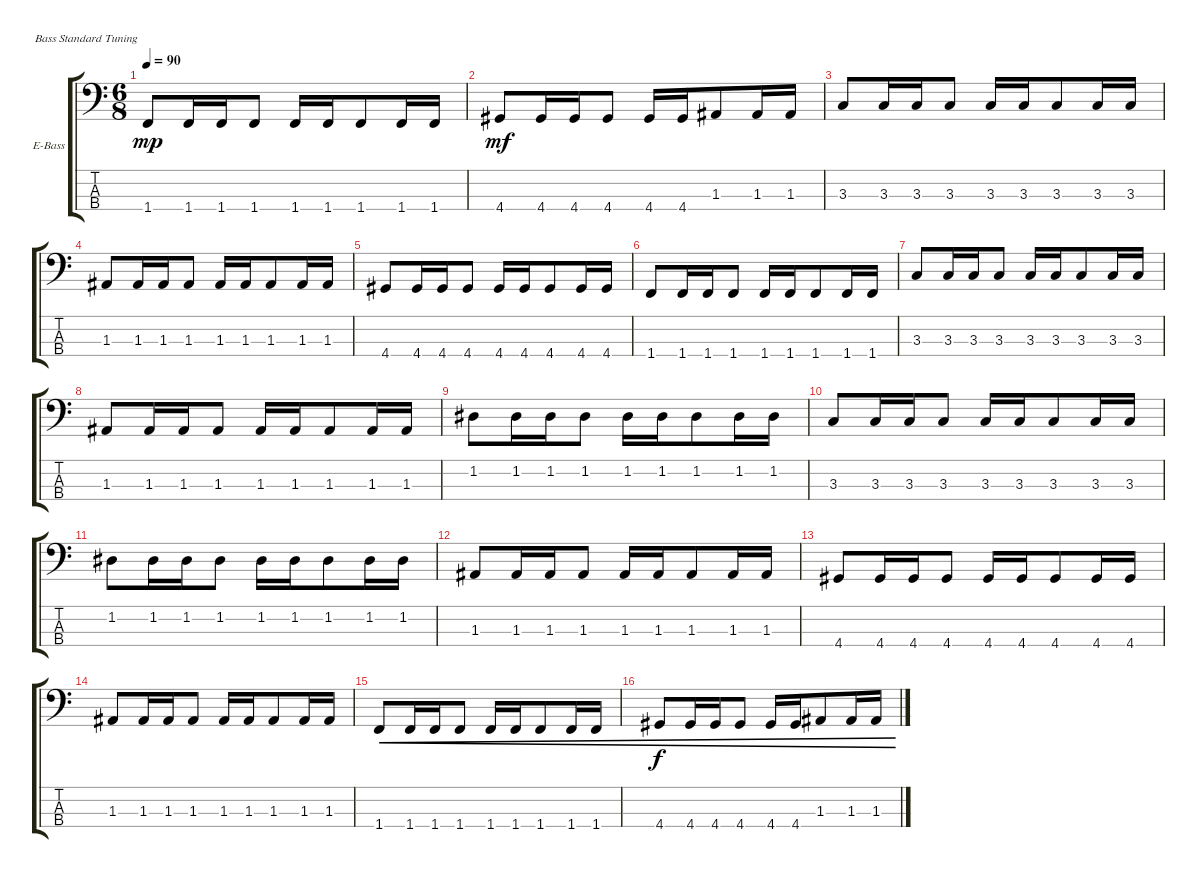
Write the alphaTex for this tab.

\defaultSystemsLayout 4
\bracketExtendMode groupsimilarinstruments
\firstSystemTrackNameOrientation horizontal
\otherSystemsTrackNameOrientation horizontal
\track ("Electric Bass" "E-Bass") {instrument electricbassfinger}
\staff {score tabs}
\tuning (G2 D2 A1 E1)
\ts (6 8)
\tempo 90
\clef f4
\scale
0.333333
\ks c
1.4.8{dy mp} 1.4.16 1.4.16 1.4.8 1.4.16 1.4.16 1.4.8 1.4.16 1.4.16 |
\scale
0.333333 4.4.8{dy mf} 4.4.16 4.4.16 4.4.8 4.4.16 4.4.16 1.3.8 1.3.16 1.3.16 |
\scale
0.333333 3.3.8 3.3.16 3.3.16 3.3.8 3.3.16 3.3.16 3.3.8 3.3.16 3.3.16 |
\scale
0.333333 1.3.8 1.3.16 1.3.16 1.3.8 1.3.16 1.3.16 1.3.8 1.3.16 1.3.16 |
\scale
0.333333 4.4.8 4.4.16 4.4.16 4.4.8 4.4.16 4.4.16 4.4.8 4.4.16 4.4.16 |
\scale
0.333333 1.4.8 1.4.16 1.4.16 1.4.8 1.4.16 1.4.16 1.4.8 1.4.16 1.4.16 |
\scale
0.333333 3.3.8 3.3.16 3.3.16 3.3.8 3.3.16 3.3.16 3.3.8 3.3.16 3.3.16 |
\scale
0.333333 1.3.8 1.3.16 1.3.16 1.3.8 1.3.16 1.3.16 1.3.8 1.3.16 1.3.16 |
\scale
0.333333 1.2.8 1.2.16 1.2.16 1.2.8 1.2.16 1.2.16 1.2.8 1.2.16 1.2.16 |
\scale
0.333333 3.3.8 3.3.16 3.3.16 3.3.8 3.3.16 3.3.16 3.3.8 3.3.16 3.3.16 |
\scale
0.333333 1.2.8 1.2.16 1.2.16 1.2.8 1.2.16 1.2.16 1.2.8 1.2.16 1.2.16 |
\scale
0.333333 1.3.8 1.3.16 1.3.16 1.3.8 1.3.16 1.3.16 1.3.8 1.3.16 1.3.16 |
\scale
0.333333 4.4.8 4.4.16 4.4.16 4.4.8 4.4.16 4.4.16 4.4.8 4.4.16 4.4.16 |
1.3.8 1.3.16 1.3.16 1.3.8 1.3.16 1.3.16 1.3.8 1.3.16 1.3.16 |
1.4.8{cre} 1.4.16{cre} 1.4.16{cre} 1.4.8{cre} 1.4.16{cre} 1.4.16{cre} 1.4.8{cre} 1.4.16{cre} 1.4.16{cre} |
4.4.8{cre dy f} 4.4.16{cre} 4.4.16{cre} 4.4.8{cre} 4.4.16{cre} 4.4.16{cre} 1.3.8{cre} 1.3.16{cre} 1.3.16{cre}
